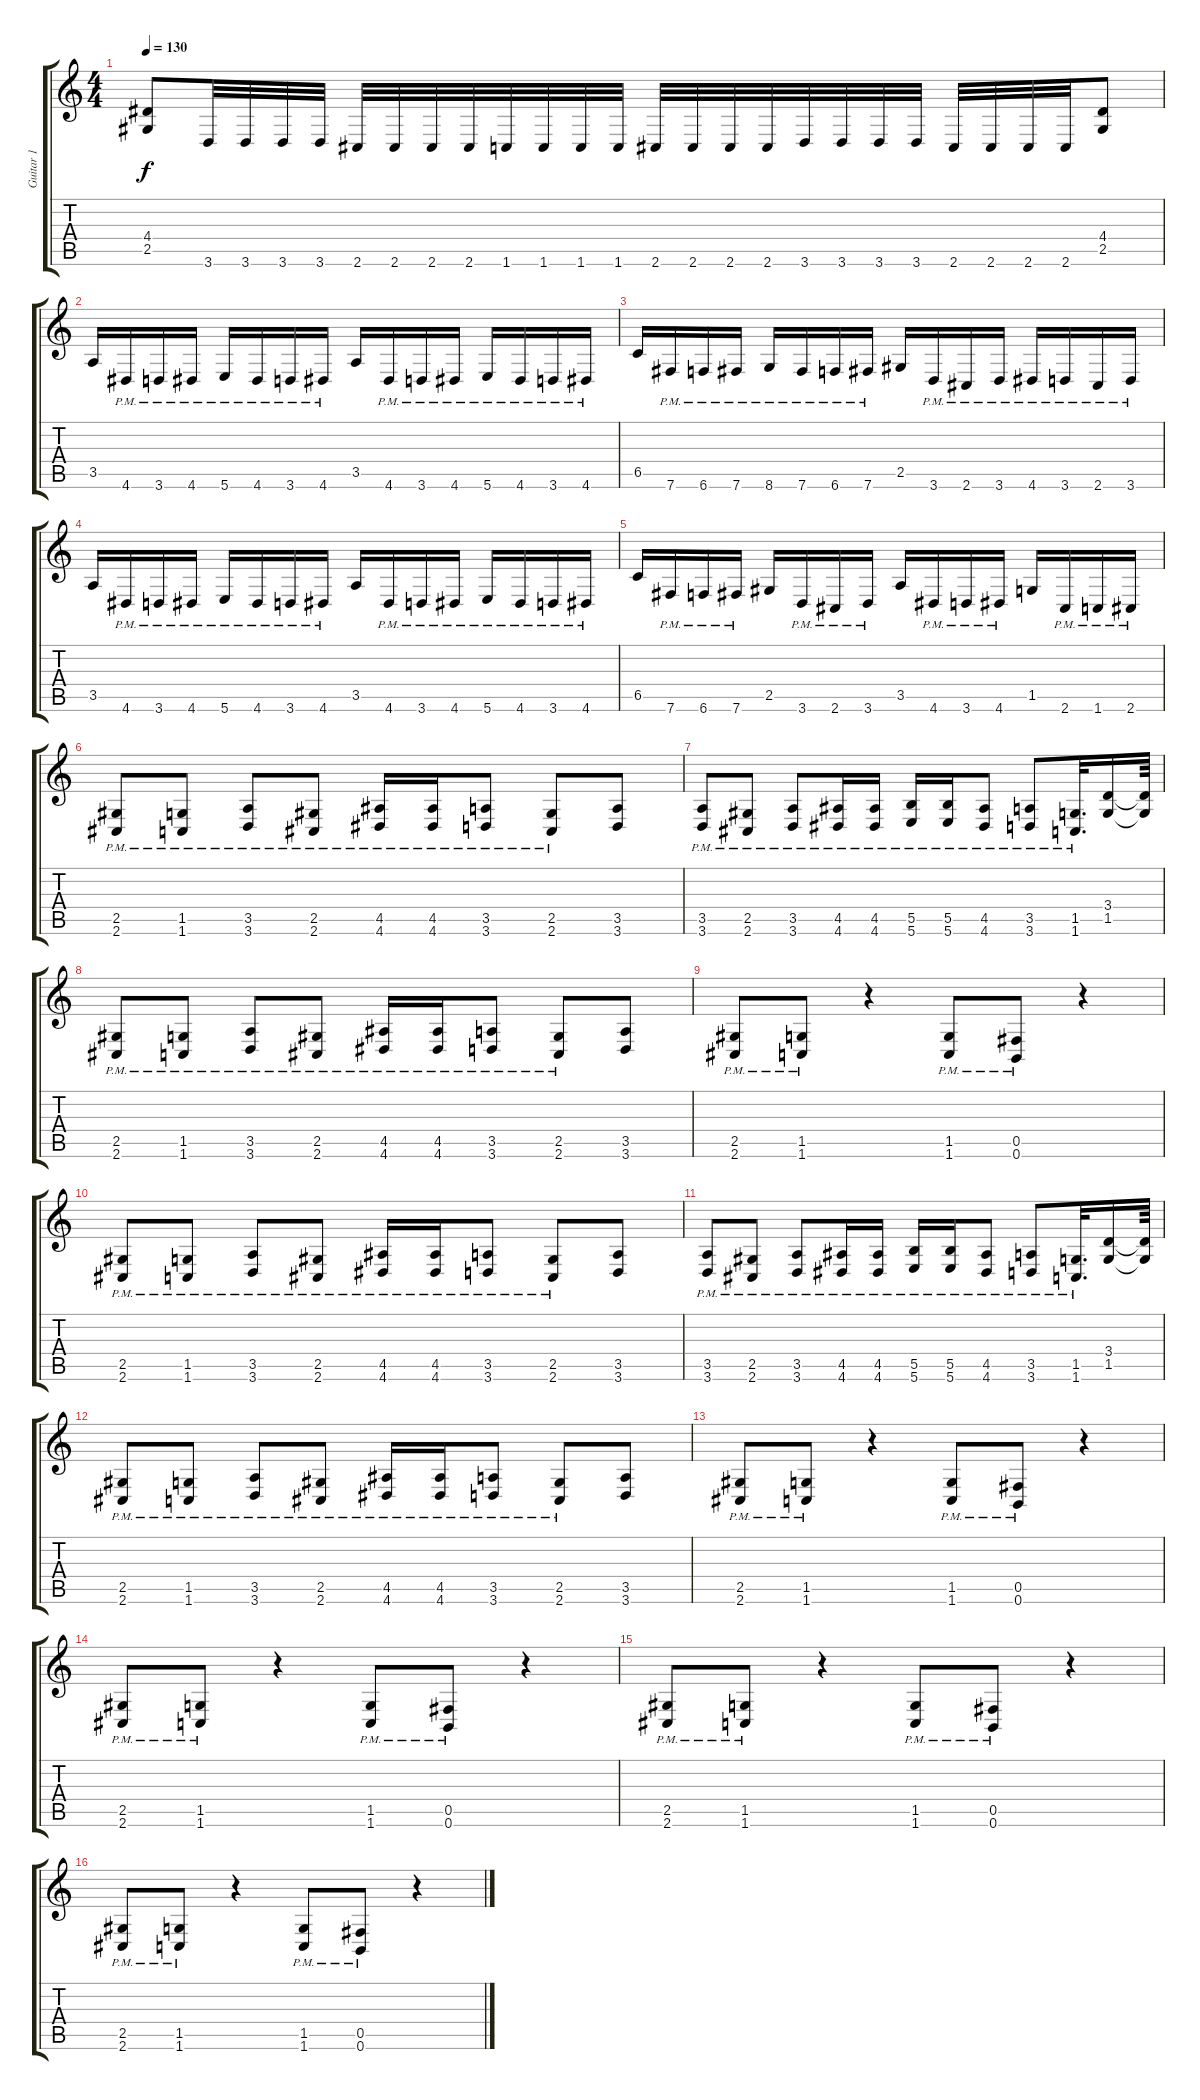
\track ("Guitar 1" "Guitar 1") {instrument distortionguitar}
\staff {score tabs}
\tuning (Db4 Ab3 E3 B2 Gb2 B1) {hide}
\ts (4 4)
\tempo 130
\clef g2
\ks c
(4.4 2.5).8{dy f} 3.6.32 3.6.32 3.6.32 3.6.32 2.6.32 2.6.32 2.6.32 2.6.32 1.6.32 1.6.32 1.6.32 1.6.32 2.6.32 2.6.32 2.6.32 2.6.32 3.6.32 3.6.32 3.6.32 3.6.32 2.6.32 2.6.32 2.6.32 2.6.32 (4.4 2.5).8 |
3.5.16{instrument distortionguitar} 4.6{pm}.16 3.6{pm}.16 4.6{pm}.16 5.6{pm}.16 4.6{pm}.16 3.6{pm}.16 4.6{pm}.16 3.5.16 4.6{pm}.16 3.6{pm}.16 4.6{pm}.16 5.6{pm}.16 4.6{pm}.16 3.6{pm}.16 4.6{pm}.16 |
6.5.16 7.6{pm}.16 6.6{pm}.16 7.6{pm}.16 8.6{pm}.16 7.6{pm}.16 6.6{pm}.16 7.6{pm}.16 2.5.16 3.6{pm}.16 2.6{pm}.16 3.6{pm}.16 4.6{pm}.16 3.6{pm}.16 2.6{pm}.16 3.6{pm}.16 |
3.5.16{instrument distortionguitar} 4.6{pm}.16 3.6{pm}.16 4.6{pm}.16 5.6{pm}.16 4.6{pm}.16 3.6{pm}.16 4.6{pm}.16 3.5.16 4.6{pm}.16 3.6{pm}.16 4.6{pm}.16 5.6{pm}.16 4.6{pm}.16 3.6{pm}.16 4.6{pm}.16 |
6.5.16 7.6{pm}.16 6.6{pm}.16 7.6{pm}.16 2.5.16 3.6{pm}.16 2.6{pm}.16 3.6{pm}.16 3.5.16 4.6{pm}.16 3.6{pm}.16 4.6{pm}.16 1.5.16 2.6{pm}.16 1.6{pm}.16 2.6{pm}.16 |
(2.5{pm} 2.6{pm}).8 (1.5{pm} 1.6{pm}).8 (3.5{pm} 3.6{pm}).8 (2.5{pm} 2.6{pm}).8 (4.5{pm} 4.6{pm}).16 (4.5{pm} 4.6{pm}).16 (3.5{pm} 3.6{pm}).8 (2.5{pm} 2.6{pm}).8 (3.5 3.6).8 |
(3.5{pm} 3.6{pm}).8 (2.5{pm} 2.6{pm}).8 (3.5{pm} 3.6{pm}).8 (4.5{pm} 4.6{pm}).16 (4.5{pm} 4.6{pm}).16 (5.5{pm} 5.6{pm}).16 (5.5{pm} 5.6{pm}).16 (4.5{pm} 4.6{pm}).8 (3.5{pm} 3.6{pm}).8 (1.5{pm} 1.6{pm}).32{d} (3.4 1.5).16 (3.4{t} 1.5{t}).64 |
(2.5{pm} 2.6{pm}).8 (1.5{pm} 1.6{pm}).8 (3.5{pm} 3.6{pm}).8 (2.5{pm} 2.6{pm}).8 (4.5{pm} 4.6{pm}).16 (4.5{pm} 4.6{pm}).16 (3.5{pm} 3.6{pm}).8 (2.5{pm} 2.6{pm}).8 (3.5 3.6).8 |
(2.5{pm} 2.6{pm}).8 (1.5{pm} 1.6{pm}).8 r.4 (1.5{pm} 1.6{pm}).8 (0.5{pm} 0.6{pm}).8 r.4 |
(2.5{pm} 2.6{pm}).8 (1.5{pm} 1.6{pm}).8 (3.5{pm} 3.6{pm}).8 (2.5{pm} 2.6{pm}).8 (4.5{pm} 4.6{pm}).16 (4.5{pm} 4.6{pm}).16 (3.5{pm} 3.6{pm}).8 (2.5{pm} 2.6{pm}).8 (3.5 3.6).8 |
(3.5{pm} 3.6{pm}).8 (2.5{pm} 2.6{pm}).8 (3.5{pm} 3.6{pm}).8 (4.5{pm} 4.6{pm}).16 (4.5{pm} 4.6{pm}).16 (5.5{pm} 5.6{pm}).16 (5.5{pm} 5.6{pm}).16 (4.5{pm} 4.6{pm}).8 (3.5{pm} 3.6{pm}).8 (1.5{pm} 1.6{pm}).32{d} (3.4 1.5).16 (3.4{t} 1.5{t}).64 |
(2.5{pm} 2.6{pm}).8 (1.5{pm} 1.6{pm}).8 (3.5{pm} 3.6{pm}).8 (2.5{pm} 2.6{pm}).8 (4.5{pm} 4.6{pm}).16 (4.5{pm} 4.6{pm}).16 (3.5{pm} 3.6{pm}).8 (2.5{pm} 2.6{pm}).8 (3.5 3.6).8 |
(2.5{pm} 2.6{pm}).8 (1.5{pm} 1.6{pm}).8 r.4 (1.5{pm} 1.6{pm}).8 (0.5{pm} 0.6{pm}).8 r.4 |
(2.5{pm} 2.6{pm}).8 (1.5{pm} 1.6{pm}).8 r.4 (1.5{pm} 1.6{pm}).8 (0.5{pm} 0.6{pm}).8 r.4 |
(2.5{pm} 2.6{pm}).8 (1.5{pm} 1.6{pm}).8 r.4 (1.5{pm} 1.6{pm}).8 (0.5{pm} 0.6{pm}).8 r.4 |
(2.5{pm} 2.6{pm}).8 (1.5{pm} 1.6{pm}).8 r.4 (1.5{pm} 1.6{pm}).8 (0.5{pm} 0.6{pm}).8 r.4
